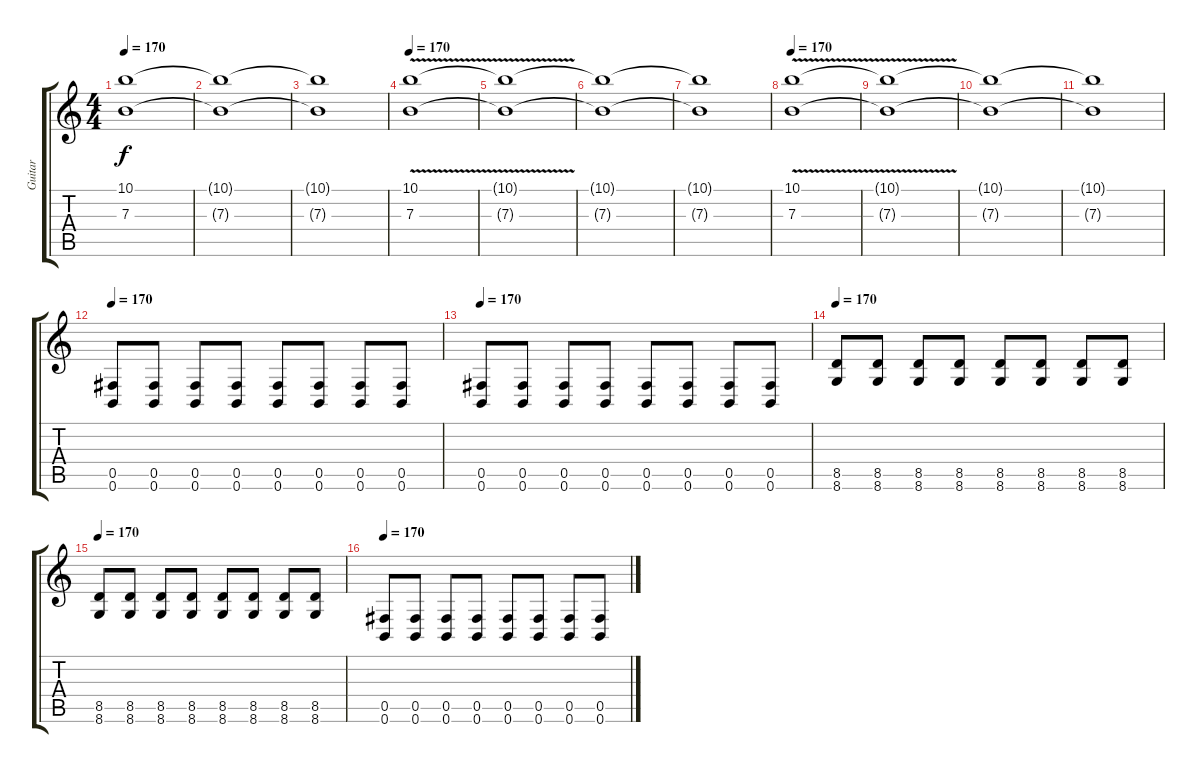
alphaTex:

\track ("Guitar" "Guitar") {instrument distortionguitar}
\staff {score tabs}
\tuning (Db4 Ab3 E3 B2 Gb2 B1) {hide}
\ts (4 4)
\tempo 170
\clef g2
\ks c
(10.1{t} 7.3{t}).1{dy f} |
(10.1{t} 7.3{t}).1 |
(10.1{t} 7.3{t}).1 |
\tempo 170
(10.1 7.3{v}).1 |
(10.1{t} 7.3{t}).1 |
(10.1{t} 7.3{t}).1 |
(10.1{t} 7.3{t}).1 |
\tempo 170
(10.1 7.3{v}).1 |
(10.1{t} 7.3{t}).1 |
(10.1{t} 7.3{t}).1 |
(10.1{t} 7.3{t}).1 |
\tempo 170
(0.5 0.6).8 (0.5 0.6).8 (0.5 0.6).8 (0.5 0.6).8 (0.5 0.6).8 (0.5 0.6).8 (0.5 0.6).8 (0.5 0.6).8 |
\tempo 170
(0.5 0.6).8 (0.5 0.6).8 (0.5 0.6).8 (0.5 0.6).8 (0.5 0.6).8 (0.5 0.6).8 (0.5 0.6).8 (0.5 0.6).8 |
\tempo 170
(8.5 8.6).8 (8.5 8.6).8 (8.5 8.6).8 (8.5 8.6).8 (8.5 8.6).8 (8.5 8.6).8 (8.5 8.6).8 (8.5 8.6).8 |
\tempo 170
(8.5 8.6).8 (8.5 8.6).8 (8.5 8.6).8 (8.5 8.6).8 (8.5 8.6).8 (8.5 8.6).8 (8.5 8.6).8 (8.5 8.6).8 |
\tempo 170
(0.5 0.6).8 (0.5 0.6).8 (0.5 0.6).8 (0.5 0.6).8 (0.5 0.6).8 (0.5 0.6).8 (0.5 0.6).8 (0.5 0.6).8
